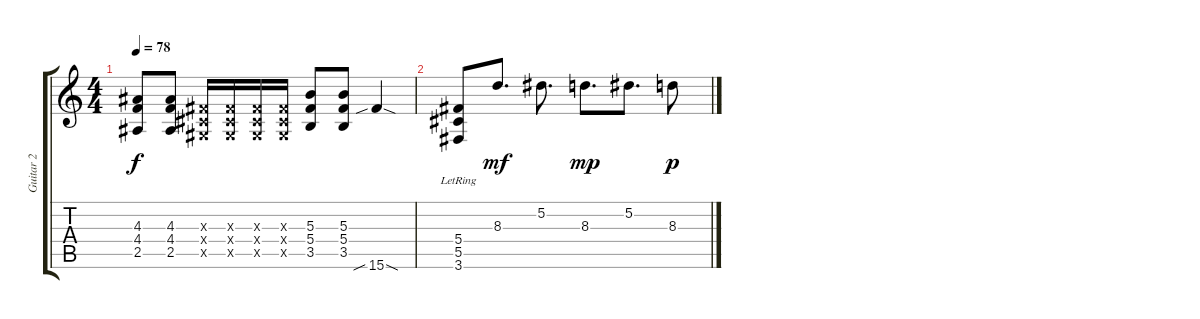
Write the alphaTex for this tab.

\track ("Guitar 2" "Guitar 2") {instrument distortionguitar}
\staff {score tabs}
\tuning (Eb4 Bb3 Gb3 Db3 Ab2 Eb2) {hide}
\ts (4 4)
\tempo 78
\clef g2
\ks c
(4.3 4.4 2.5).8{dy f} (4.3 4.4 2.5).8 (0.3{x} 0.4{x} 0.5{x}).16 (0.3{x} 0.4{x} 0.5{x}).16 (0.3{x} 0.4{x} 0.5{x}).16 (0.3{x} 0.4{x} 0.5{x}).16 (5.3 5.4 3.5).8 (5.3 5.4 3.5).8 15.6{sib sod}.4 |
(5.4{lr} 5.5{lr} 3.6{lr}).8 8.3.8{d dy mf} 5.2.8{d} 8.3.8{d dy mp} 5.2.8{d} 8.3.8{dy p}
